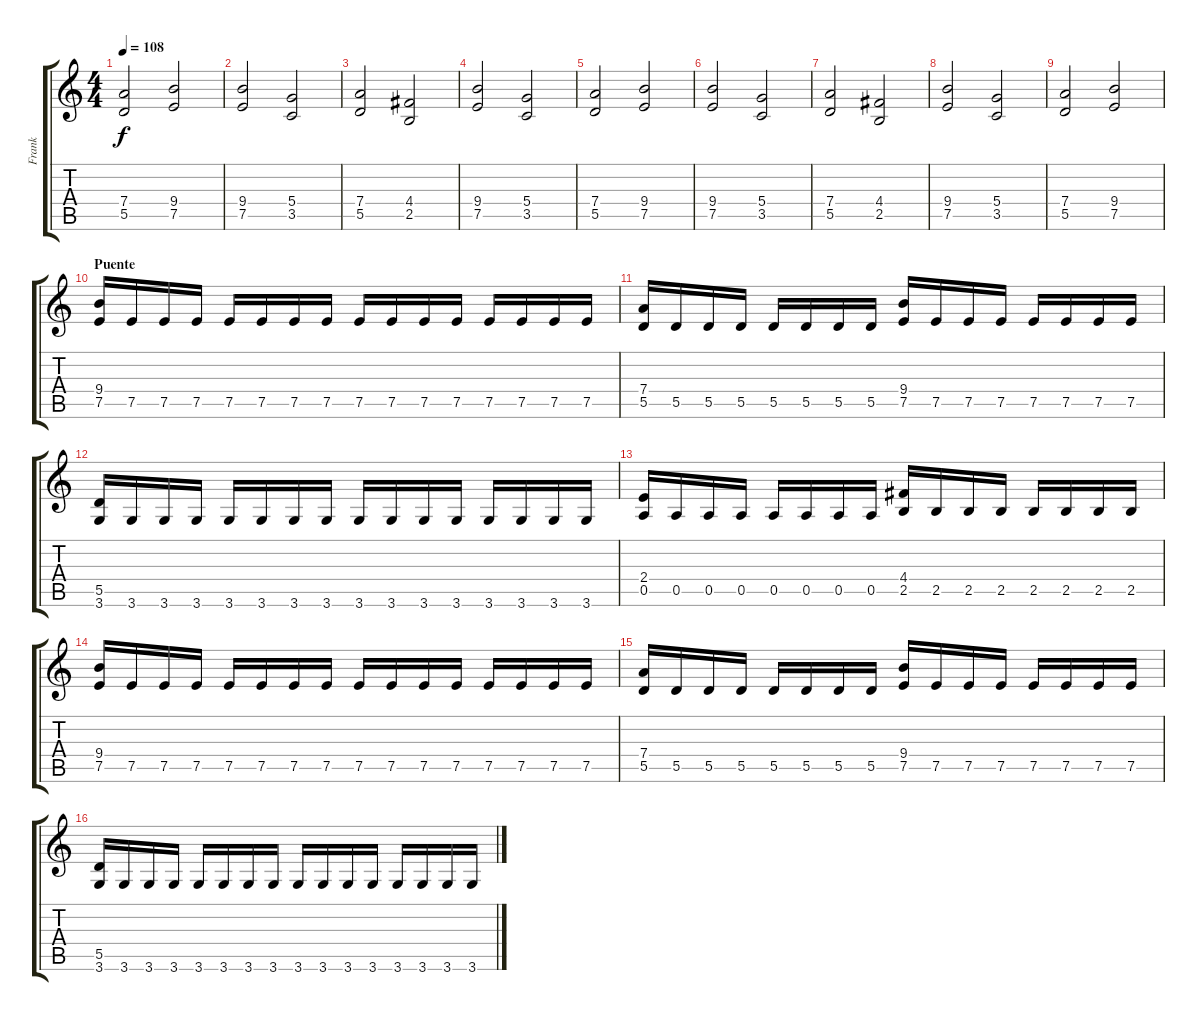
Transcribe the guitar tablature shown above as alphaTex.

\track ("Frank" "Frank") {instrument distortionguitar}
\staff {score tabs}
\tuning (E4 B3 G3 D3 A2 E2) {hide}
\ts (4 4)
\tempo 108
\clef g2
\ks c
(7.4 5.5).2{dy f} (9.4 7.5).2 |
(9.4 7.5).2 (5.4 3.5).2 |
(7.4 5.5).2 (4.4 2.5).2 |
(9.4 7.5).2 (5.4 3.5).2 |
(7.4 5.5).2 (9.4 7.5).2 |
(9.4 7.5).2 (5.4 3.5).2 |
(7.4 5.5).2 (4.4 2.5).2 |
(9.4 7.5).2 (5.4 3.5).2 |
(7.4 5.5).2 (9.4 7.5).2 |
\section ("" "Puente")
(9.4 7.5).16 7.5.16 7.5.16 7.5.16 7.5.16 7.5.16 7.5.16 7.5.16 7.5.16 7.5.16 7.5.16 7.5.16 7.5.16 7.5.16 7.5.16 7.5.16 |
(7.4 5.5).16 5.5.16 5.5.16 5.5.16 5.5.16 5.5.16 5.5.16 5.5.16 (9.4 7.5).16 7.5.16 7.5.16 7.5.16 7.5.16 7.5.16 7.5.16 7.5.16 |
(5.5 3.6).16 3.6.16 3.6.16 3.6.16 3.6.16 3.6.16 3.6.16 3.6.16 3.6.16 3.6.16 3.6.16 3.6.16 3.6.16 3.6.16 3.6.16 3.6.16 |
(2.4 0.5).16 0.5.16 0.5.16 0.5.16 0.5.16 0.5.16 0.5.16 0.5.16 (4.4 2.5).16 2.5.16 2.5.16 2.5.16 2.5.16 2.5.16 2.5.16 2.5.16 |
(9.4 7.5).16 7.5.16 7.5.16 7.5.16 7.5.16 7.5.16 7.5.16 7.5.16 7.5.16 7.5.16 7.5.16 7.5.16 7.5.16 7.5.16 7.5.16 7.5.16 |
(7.4 5.5).16 5.5.16 5.5.16 5.5.16 5.5.16 5.5.16 5.5.16 5.5.16 (9.4 7.5).16 7.5.16 7.5.16 7.5.16 7.5.16 7.5.16 7.5.16 7.5.16 |
(5.5 3.6).16 3.6.16 3.6.16 3.6.16 3.6.16 3.6.16 3.6.16 3.6.16 3.6.16 3.6.16 3.6.16 3.6.16 3.6.16 3.6.16 3.6.16 3.6.16
